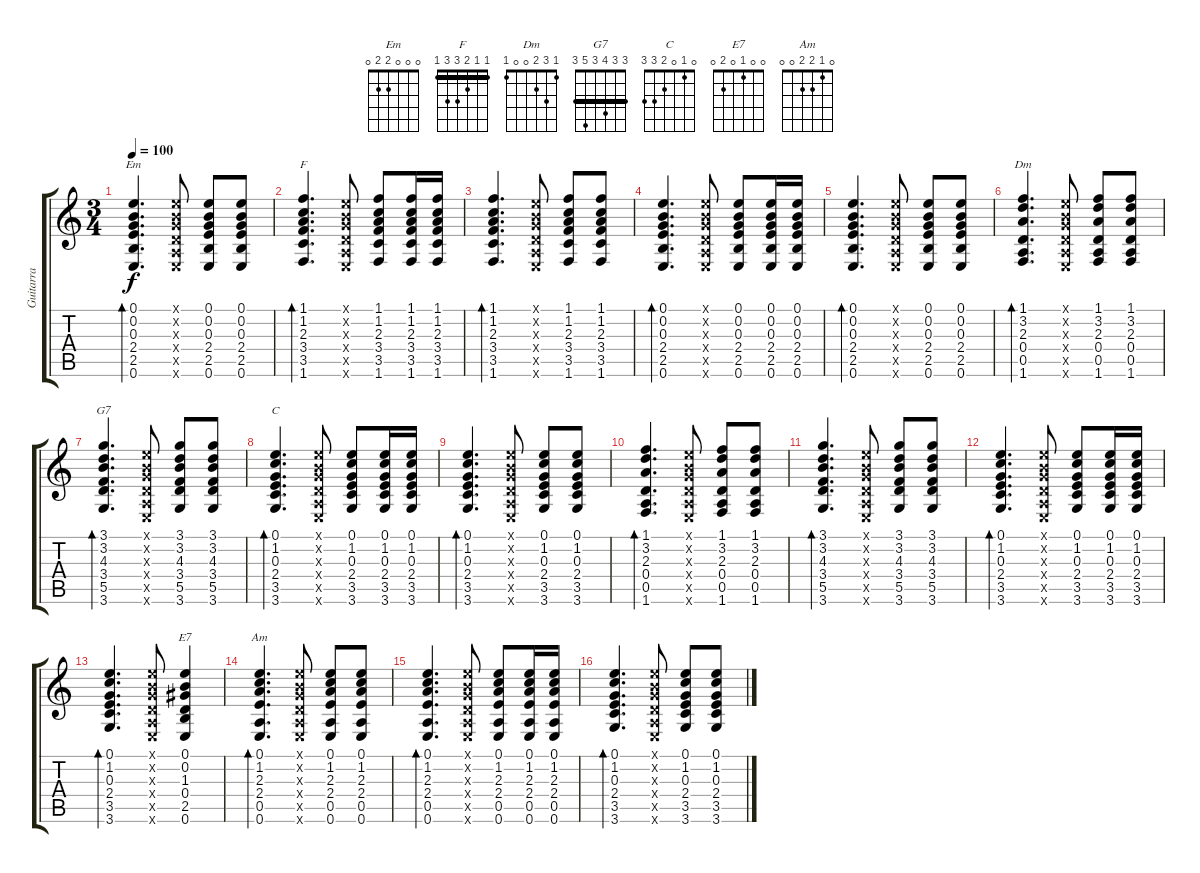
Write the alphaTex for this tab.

\track ("Guitarra" "Guitarra") {instrument acousticguitarnylon}
\staff {score tabs}
\tuning (E4 B3 G3 D3 A2 E2) {hide}
\chord ("Em" 0 0 0 2 2 0)
\chord ("F" 1 1 2 3 3 1) {barre 1}
\chord ("Dm" 1 3 2 0 0 1)
\chord ("G7" 3 3 4 3 5 3) {barre 3}
\chord ("C" 0 1 0 2 3 3)
\chord ("E7" 0 0 1 0 2 0)
\chord ("Am" 0 1 2 2 0 0)
\ts (3 4)
\tempo 100
\clef g2
\ks c
(0.1 0.2 0.3 2.4 2.5 0.6).4{d bd 30 ch "Em" dy f} (0.1{x} 0.2{x} 0.3{x} 0.4{x} 0.5{x} 0.6{x}).8 (0.1 0.2 0.3 2.4 2.5 0.6).8 (0.1 0.2 0.3 2.4 2.5 0.6).8 |
(1.1 1.2 2.3 3.4 3.5 1.6).4{d bd 30 ch "F"} (0.1{x} 0.2{x} 0.3{x} 0.4{x} 0.5{x} 0.6{x}).8 (1.1 1.2 2.3 3.4 3.5 1.6).8 (1.1 1.2 2.3 3.4 3.5 1.6).16 (1.1 1.2 2.3 3.4 3.5 1.6).16 |
(1.1 1.2 2.3 3.4 3.5 1.6).4{d bd 30} (0.1{x} 0.2{x} 0.3{x} 0.4{x} 0.5{x} 0.6{x}).8 (1.1 1.2 2.3 3.4 3.5 1.6).8 (1.1 1.2 2.3 3.4 3.5 1.6).8 |
(0.1 0.2 0.3 2.4 2.5 0.6).4{d bd 30} (0.1{x} 0.2{x} 0.3{x} 0.4{x} 0.5{x} 0.6{x}).8 (0.1 0.2 0.3 2.4 2.5 0.6).8 (0.1 0.2 0.3 2.4 2.5 0.6).16 (0.1 0.2 0.3 2.4 2.5 0.6).16 |
(0.1 0.2 0.3 2.4 2.5 0.6).4{d bd 30} (0.1{x} 0.2{x} 0.3{x} 0.4{x} 0.5{x} 0.6{x}).8 (0.1 0.2 0.3 2.4 2.5 0.6).8 (0.1 0.2 0.3 2.4 2.5 0.6).8 |
(1.1 3.2 2.3 0.4 0.5 1.6).4{d bd 30 ch "Dm"} (0.1{x} 0.2{x} 0.3{x} 0.4{x} 0.5{x} 0.6{x}).8 (1.1 3.2 2.3 0.4 0.5 1.6).8 (1.1 3.2 2.3 0.4 0.5 1.6).8 |
(3.1 3.2 4.3 3.4 5.5 3.6).4{d bd 30 ch "G7"} (0.1{x} 0.2{x} 0.3{x} 0.4{x} 0.5{x} 0.6{x}).8 (3.1 3.2 4.3 3.4 5.5 3.6).8 (3.1 3.2 4.3 3.4 5.5 3.6).8 |
(0.1 1.2 0.3 2.4 3.5 3.6).4{d bd 30 ch "C"} (0.1{x} 0.2{x} 0.3{x} 0.4{x} 0.5{x} 0.6{x}).8 (0.1 1.2 0.3 2.4 3.5 3.6).8 (0.1 1.2 0.3 2.4 3.5 3.6).16 (0.1 1.2 0.3 2.4 3.5 3.6).16 |
(0.1 1.2 0.3 2.4 3.5 3.6).4{d bd 30} (0.1{x} 0.2{x} 0.3{x} 0.4{x} 0.5{x} 0.6{x}).8 (0.1 1.2 0.3 2.4 3.5 3.6).8 (0.1 1.2 0.3 2.4 3.5 3.6).8 |
(1.1 3.2 2.3 0.4 0.5 1.6).4{d bd 30} (0.1{x} 0.2{x} 0.3{x} 0.4{x} 0.5{x} 0.6{x}).8 (1.1 3.2 2.3 0.4 0.5 1.6).8 (1.1 3.2 2.3 0.4 0.5 1.6).8 |
(3.1 3.2 4.3 3.4 5.5 3.6).4{d bd 30} (0.1{x} 0.2{x} 0.3{x} 0.4{x} 0.5{x} 0.6{x}).8 (3.1 3.2 4.3 3.4 5.5 3.6).8 (3.1 3.2 4.3 3.4 5.5 3.6).8 |
(0.1 1.2 0.3 2.4 3.5 3.6).4{d bd 30} (0.1{x} 0.2{x} 0.3{x} 0.4{x} 0.5{x} 0.6{x}).8 (0.1 1.2 0.3 2.4 3.5 3.6).8 (0.1 1.2 0.3 2.4 3.5 3.6).16 (0.1 1.2 0.3 2.4 3.5 3.6).16 |
(0.1 1.2 0.3 2.4 3.5 3.6).4{d bd 30} (0.1{x} 0.2{x} 0.3{x} 0.4{x} 0.5{x} 0.6{x}).8 (0.1 0.2 1.3 0.4 2.5 0.6).4{ch "E7"} |
(0.1 1.2 2.3 2.4 0.5 0.6).4{d bd 30 ch "Am"} (0.1{x} 0.2{x} 0.3{x} 0.4{x} 0.5{x} 0.6{x}).8 (0.1 1.2 2.3 2.4 0.5 0.6).8 (0.1 1.2 2.3 2.4 0.5 0.6).8 |
(0.1 1.2 2.3 2.4 0.5 0.6).4{d bd 30} (0.1{x} 0.2{x} 0.3{x} 0.4{x} 0.5{x} 0.6{x}).8 (0.1 1.2 2.3 2.4 0.5 0.6).8 (0.1 1.2 2.3 2.4 0.5 0.6).16 (0.1 1.2 2.3 2.4 0.5 0.6).16 |
(0.1 1.2 0.3 2.4 3.5 3.6).4{d bd 30} (0.1{x} 0.2{x} 0.3{x} 0.4{x} 0.5{x} 0.6{x}).8 (0.1 1.2 0.3 2.4 3.5 3.6).8 (0.1 1.2 0.3 2.4 3.5 3.6).8
